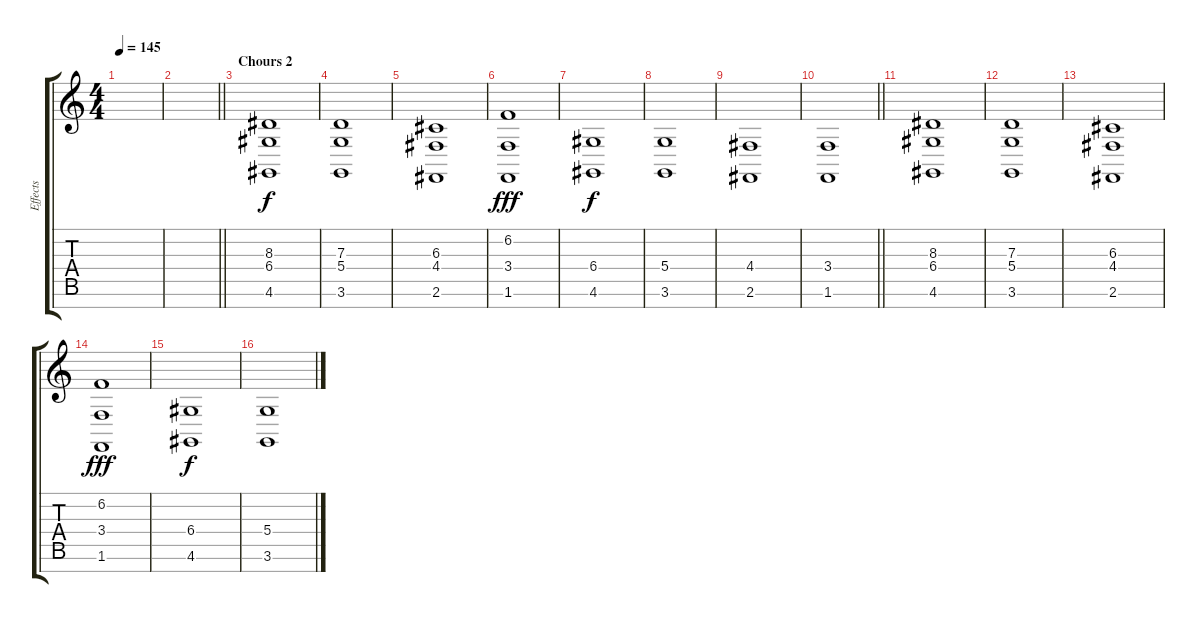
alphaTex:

\track ("Effects" "Effects") {instrument synthstrings2}
\staff {score tabs}
\tuning (E4 B3 G3 D3 A2 E2 B1) {hide}
\ts (4 4)
\tempo 145
\clef g2
\ks c
|
\barLineRight lightlight
|
\section ("" "Chours 2")
(8.3 6.4 4.6).1 |
(7.3 5.4 3.6).1 |
(6.3 4.4 2.6).1 |
(6.2 3.4 1.6).1{dy fff} |
(6.4 4.6).1{dy f} |
(5.4 3.6).1 |
(4.4 2.6).1 |
\barLineRight lightlight
(3.4 1.6).1 |
(8.3 6.4 4.6).1 |
(7.3 5.4 3.6).1 |
(6.3 4.4 2.6).1 |
(6.2 3.4 1.6).1{dy fff} |
(6.4 4.6).1{dy f} |
(5.4 3.6).1
